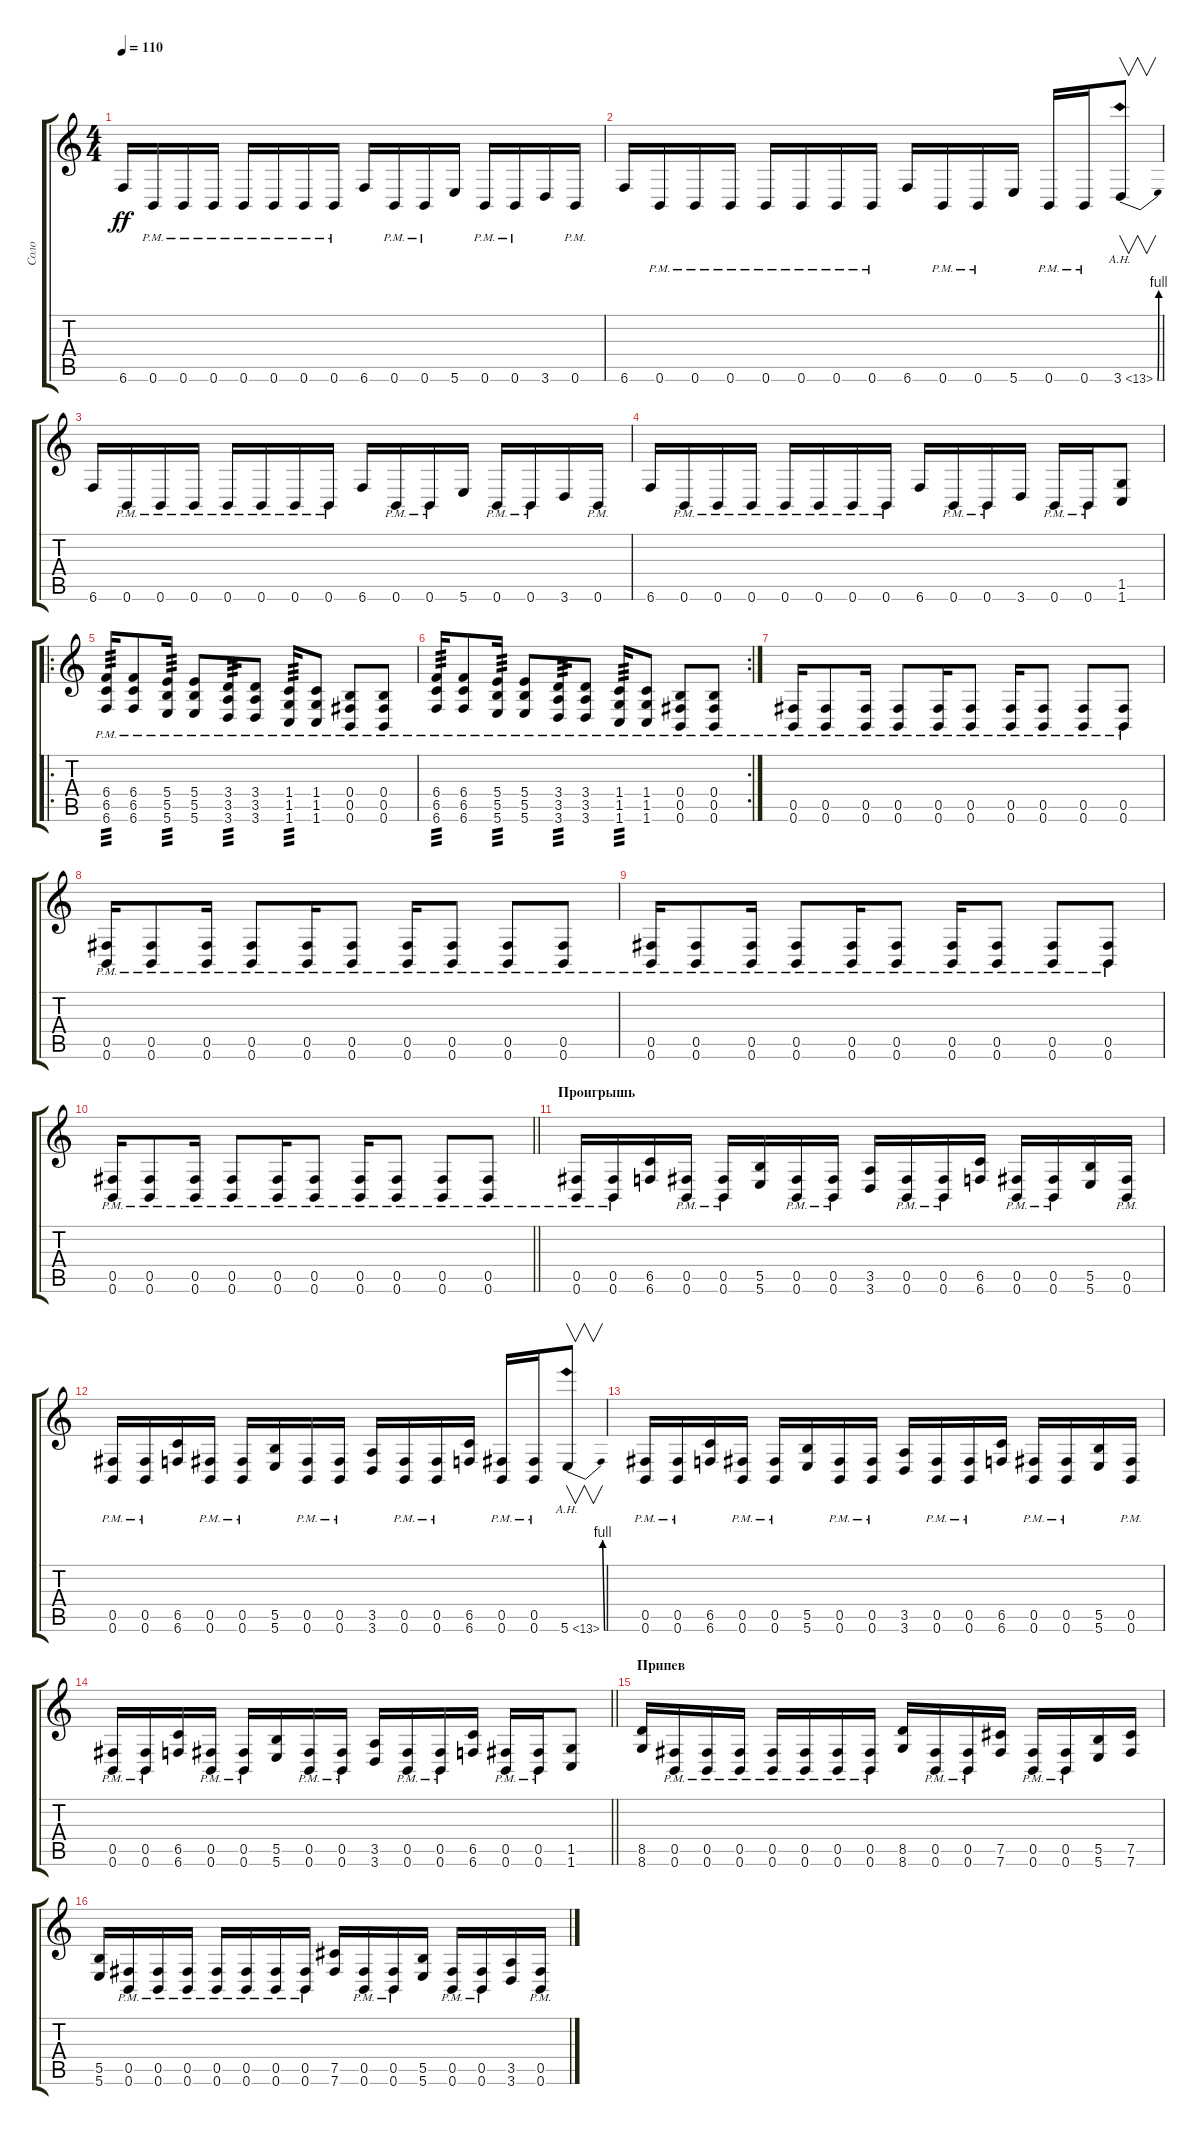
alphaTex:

\track ("Соло" "Соло") {instrument distortionguitar}
\staff {score tabs}
\tuning (Db4 Ab3 E3 B2 Gb2 B1) {hide}
\ts (4 4)
\tempo 110
\clef g2
\ks c
6.6.16{dy ff} 0.6{pm}.16 0.6{pm}.16 0.6{pm}.16 0.6{pm}.16 0.6{pm}.16 0.6{pm}.16 0.6{pm}.16 6.6.16 0.6{pm}.16 0.6{pm}.16 5.6.16 0.6{pm}.16 0.6{pm}.16 3.6.16 0.6{pm}.16 |
6.6.16 0.6{pm}.16 0.6{pm}.16 0.6{pm}.16 0.6{pm}.16 0.6{pm}.16 0.6{pm}.16 0.6{pm}.16 6.6.16 0.6{pm}.16 0.6{pm}.16 5.6.16 0.6{pm}.16 0.6{pm}.16 3.6{be (bend 0 0 60 4) ah 10}.8{v} |
6.6.16 0.6{pm}.16 0.6{pm}.16 0.6{pm}.16 0.6{pm}.16 0.6{pm}.16 0.6{pm}.16 0.6{pm}.16 6.6.16 0.6{pm}.16 0.6{pm}.16 5.6.16 0.6{pm}.16 0.6{pm}.16 3.6.16 0.6{pm}.16 |
6.6.16 0.6{pm}.16 0.6{pm}.16 0.6{pm}.16 0.6{pm}.16 0.6{pm}.16 0.6{pm}.16 0.6{pm}.16 6.6.16 0.6{pm}.16 0.6{pm}.16 3.6.16 0.6{pm}.16 0.6{pm}.16 (1.5 1.6).8 |
\ro
(6.4 6.5 6.6{pm}).16{tp 3} (6.4 6.5 6.6{pm}).8 (5.4 5.5 5.6{pm}).16{tp 3} (5.4 5.5 5.6{pm}).8 (3.4 3.5 3.6{pm}).16{tp 3} (3.4 3.5 3.6{pm}).8 (1.4 1.5 1.6{pm}).16{tp 3} (1.4 1.5 1.6{pm}).8 (0.4{pm} 0.5{pm} 0.6{pm}).8 (0.4{pm} 0.5{pm} 0.6{pm}).8 |
\rc 2
(6.4 6.5 6.6{pm}).16{tp 3} (6.4 6.5 6.6{pm}).8 (5.4 5.5 5.6{pm}).16{tp 3} (5.4 5.5 5.6{pm}).8 (3.4 3.5 3.6{pm}).16{tp 3} (3.4 3.5 3.6{pm}).8 (1.4{pm} 1.5{pm} 1.6{pm}).16{tp 3} (1.4{pm} 1.5{pm} 1.6{pm}).8 (0.4{pm} 0.5{pm} 0.6{pm}).8 (0.4{pm} 0.5{pm} 0.6{pm}).8 |
(0.5{pm} 0.6{pm}).16 (0.5{pm} 0.6{pm}).8 (0.5{pm} 0.6{pm}).16 (0.5{pm} 0.6{pm}).8 (0.5{pm} 0.6{pm}).16 (0.5{pm} 0.6{pm}).8 (0.5{pm} 0.6{pm}).16 (0.5{pm} 0.6{pm}).8 (0.5{pm} 0.6{pm}).8 (0.5{pm} 0.6{pm}).8 |
(0.5{pm} 0.6{pm}).16 (0.5{pm} 0.6{pm}).8 (0.5{pm} 0.6{pm}).16 (0.5{pm} 0.6{pm}).8 (0.5{pm} 0.6{pm}).16 (0.5{pm} 0.6{pm}).8 (0.5{pm} 0.6{pm}).16 (0.5{pm} 0.6{pm}).8 (0.5{pm} 0.6{pm}).8 (0.5{pm} 0.6{pm}).8 |
(0.5{pm} 0.6{pm}).16 (0.5{pm} 0.6{pm}).8 (0.5{pm} 0.6{pm}).16 (0.5{pm} 0.6{pm}).8 (0.5{pm} 0.6{pm}).16 (0.5{pm} 0.6{pm}).8 (0.5{pm} 0.6{pm}).16 (0.5{pm} 0.6{pm}).8 (0.5{pm} 0.6{pm}).8 (0.5{pm} 0.6{pm}).8 |
\barLineRight lightlight
(0.5{pm} 0.6{pm}).16 (0.5{pm} 0.6{pm}).8 (0.5{pm} 0.6{pm}).16 (0.5{pm} 0.6{pm}).8 (0.5{pm} 0.6{pm}).16 (0.5{pm} 0.6{pm}).8 (0.5{pm} 0.6{pm}).16 (0.5{pm} 0.6{pm}).8 (0.5{pm} 0.6{pm}).8 (0.5{pm} 0.6{pm}).8 |
\section ("" "Проигрышь")
(0.5{pm} 0.6{pm}).16 (0.5{pm} 0.6{pm}).16 (6.5 6.6).16 (0.5{pm} 0.6{pm}).16 (0.5{pm} 0.6{pm}).16 (5.5 5.6).16 (0.5{pm} 0.6{pm}).16 (0.5{pm} 0.6{pm}).16 (3.5 3.6).16 (0.5{pm} 0.6{pm}).16 (0.5{pm} 0.6{pm}).16 (6.5 6.6).16 (0.5{pm} 0.6{pm}).16 (0.5{pm} 0.6{pm}).16 (5.5 5.6).16 (0.5{pm} 0.6{pm}).16 |
(0.5{pm} 0.6{pm}).16 (0.5{pm} 0.6{pm}).16 (6.5 6.6).16 (0.5{pm} 0.6{pm}).16 (0.5{pm} 0.6{pm}).16 (5.5 5.6).16 (0.5{pm} 0.6{pm}).16 (0.5{pm} 0.6{pm}).16 (3.5 3.6).16 (0.5{pm} 0.6{pm}).16 (0.5{pm} 0.6{pm}).16 (6.5 6.6).16 (0.5{pm} 0.6{pm}).16 (0.5{pm} 0.6{pm}).16 5.6{be (bend 0 0 60 4) ah 8}.8{v} |
(0.5{pm} 0.6{pm}).16 (0.5{pm} 0.6{pm}).16 (6.5 6.6).16 (0.5{pm} 0.6{pm}).16 (0.5{pm} 0.6{pm}).16 (5.5 5.6).16 (0.5{pm} 0.6{pm}).16 (0.5{pm} 0.6{pm}).16 (3.5 3.6).16 (0.5{pm} 0.6{pm}).16 (0.5{pm} 0.6{pm}).16 (6.5 6.6).16 (0.5{pm} 0.6{pm}).16 (0.5{pm} 0.6{pm}).16 (5.5 5.6).16 (0.5{pm} 0.6{pm}).16 |
\barLineRight lightlight
(0.5{pm} 0.6{pm}).16 (0.5{pm} 0.6{pm}).16 (6.5 6.6).16 (0.5{pm} 0.6{pm}).16 (0.5{pm} 0.6{pm}).16 (5.5 5.6).16 (0.5{pm} 0.6{pm}).16 (0.5{pm} 0.6{pm}).16 (3.5 3.6).16 (0.5{pm} 0.6{pm}).16 (0.5{pm} 0.6{pm}).16 (6.5 6.6).16 (0.5{pm} 0.6{pm}).16 (0.5{pm} 0.6{pm}).16 (1.5 1.6).8 |
\section ("" "Припев")
(8.5 8.6).16 (0.5{pm} 0.6{pm}).16 (0.5{pm} 0.6{pm}).16 (0.5{pm} 0.6{pm}).16 (0.5{pm} 0.6{pm}).16 (0.5{pm} 0.6{pm}).16 (0.5{pm} 0.6{pm}).16 (0.5{pm} 0.6{pm}).16 (8.5 8.6).16 (0.5{pm} 0.6{pm}).16 (0.5{pm} 0.6{pm}).16 (7.5 7.6).16 (0.5{pm} 0.6{pm}).16 (0.5{pm} 0.6{pm}).16 (5.5 5.6).16 (7.5 7.6).16 |
(5.5 5.6).16 (0.5{pm} 0.6{pm}).16 (0.5{pm} 0.6{pm}).16 (0.5{pm} 0.6{pm}).16 (0.5{pm} 0.6{pm}).16 (0.5{pm} 0.6{pm}).16 (0.5{pm} 0.6{pm}).16 (0.5{pm} 0.6{pm}).16 (7.5 7.6).16 (0.5{pm} 0.6{pm}).16 (0.5{pm} 0.6{pm}).16 (5.5 5.6).16 (0.5{pm} 0.6{pm}).16 (0.5{pm} 0.6{pm}).16 (3.5 3.6).16 (0.5{pm} 0.6{pm}).16
